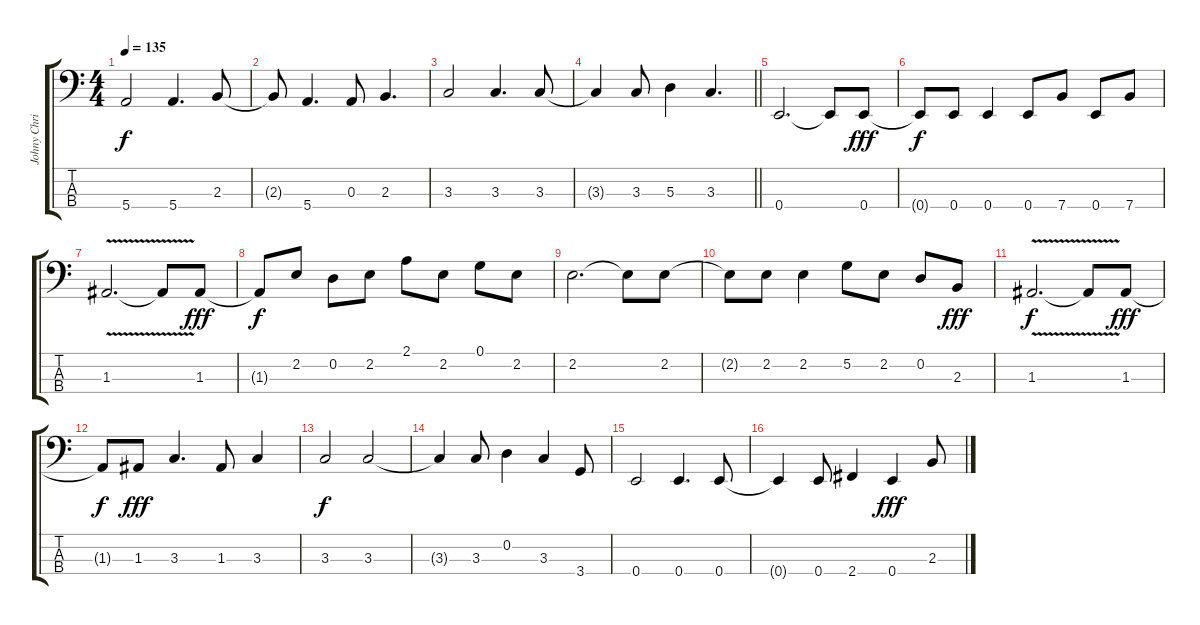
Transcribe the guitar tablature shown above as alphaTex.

\track ("Johny Christ" "Johny Chri") {instrument electricbassfinger}
\staff {score tabs}
\tuning (G2 D2 A1 E1) {hide}
\ts (4 4)
\tempo 135
\clef f4
\ks c
5.4.2{dy f} 5.4.4{d} 2.3.8 |
2.3{t}.8 5.4.4{d} 0.3.8 2.3.4{d} |
3.3.2 3.3.4{d} 3.3.8 |
\barLineRight lightlight
3.3{t}.4 3.3.8 5.3.4 3.3.4{d} |
0.4.2{d} 0.4{t}.8 0.4.8{dy fff} |
0.4{t}.8{dy f} 0.4.8 0.4.4 0.4.8 7.4.8 0.4.8 7.4.8 |
1.3{v}.2{d} 1.3{t}.8 1.3.8{dy fff} |
1.3{t}.8{dy f} 2.2.8 0.2.8 2.2.8 2.1.8 2.2.8 0.1.8 2.2.8 |
2.2.2{d} 2.2{t}.8 2.2.8 |
2.2{t}.8 2.2.8 2.2.4 5.2.8 2.2.8 0.2.8 2.3.8{dy fff} |
1.3{v}.2{d dy f} 1.3{t}.8 1.3.8{dy fff} |
1.3{t}.8{dy f} 1.3.8{dy fff} 3.3.4{d} 1.3.8 3.3.4 |
3.3.2{dy f} 3.3.2 |
3.3{t}.4 3.3.8 0.2.4 3.3.4 3.4.8 |
0.4.2 0.4.4{d} 0.4.8 |
0.4{t}.4 0.4.8 2.4.4 0.4.4{dy fff} 2.3.8
